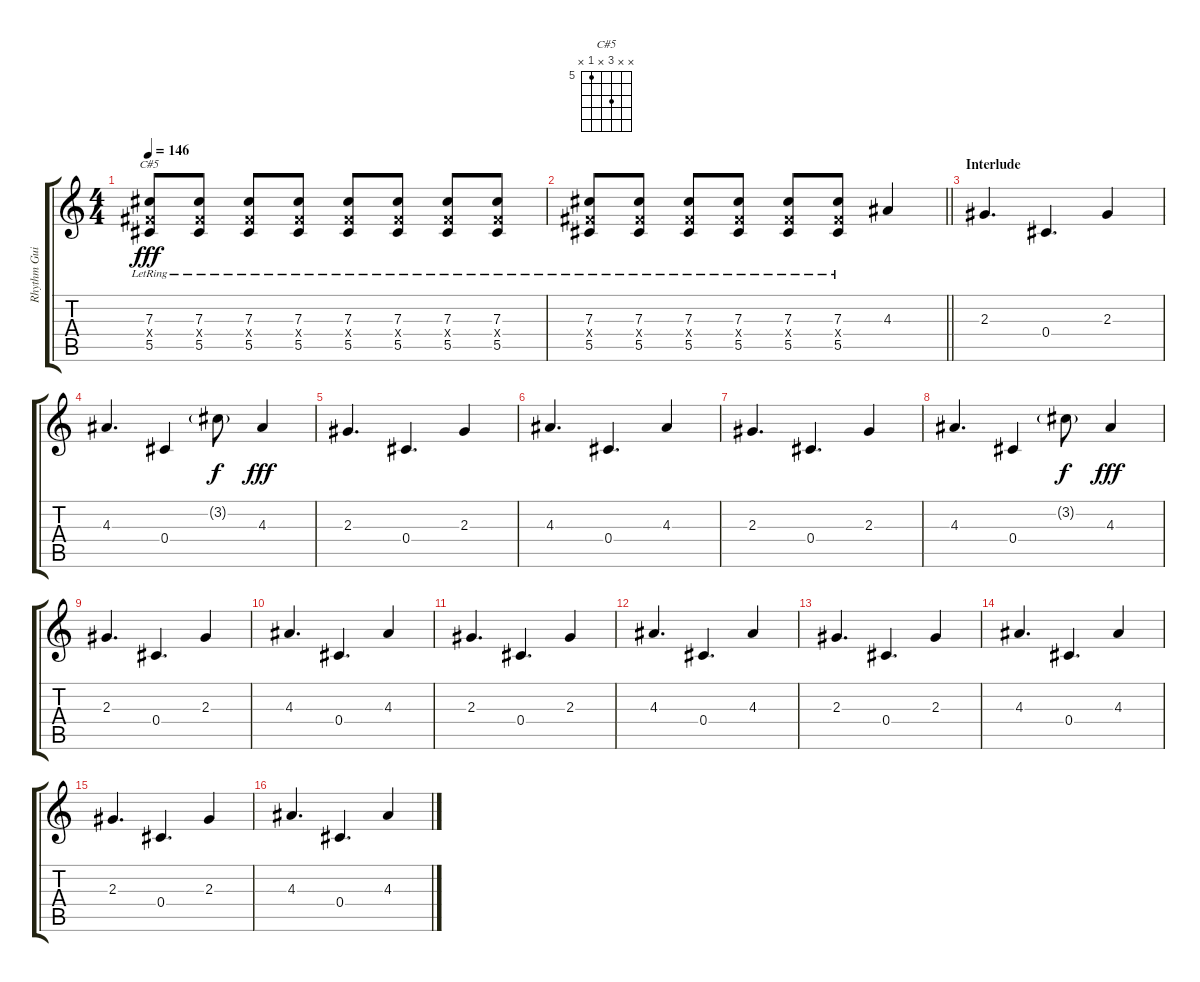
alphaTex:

\track ("Rhythm Guitar" "Rhythm Gui") {instrument electricguitarclean}
\staff {score tabs}
\tuning (Eb4 Bb3 Gb3 Db3 Ab2 Db2) {hide}
\chord ("C#5" x x 7 x 5 x) {firstfret 5}
\ts (4 4)
\tempo 146
\clef g2
\ks c
(7.3{lr} 5.4{x} 5.5{lr}).8{ch "C#5" dy fff} (7.3{lr} 5.4{x} 5.5{lr}).8 (7.3{lr} 5.4{x} 5.5{lr}).8 (7.3{lr} 5.4{x} 5.5{lr}).8 (7.3{lr} 5.4{x} 5.5{lr}).8 (7.3{lr} 5.4{x} 5.5{lr}).8 (7.3{lr} 5.4{x} 5.5{lr}).8 (7.3{lr} 5.4{x} 5.5{lr}).8 |
\barLineRight lightlight
(7.3{lr} 5.4{x} 5.5{lr}).8 (7.3{lr} 5.4{x} 5.5{lr}).8 (7.3{lr} 5.4{x} 5.5{lr}).8 (7.3{lr} 5.4{x} 5.5{lr}).8 (7.3{lr} 5.4{x} 5.5{lr}).8 (7.3{lr} 5.4{x} 5.5{lr}).8 4.3.4{volume 16 instrument electricguitarclean} |
\section ("" "Interlude")
2.3.4{d} 0.4.4{d} 2.3.4 |
4.3.4{d} 0.4.4 3.2{g}.8{dy f} 4.3.4{dy fff} |
2.3.4{d} 0.4.4{d} 2.3.4 |
4.3.4{d} 0.4.4{d} 4.3.4 |
2.3.4{d} 0.4.4{d} 2.3.4 |
4.3.4{d} 0.4.4 3.2{g}.8{dy f} 4.3.4{dy fff} |
2.3.4{d} 0.4.4{d} 2.3.4 |
4.3.4{d} 0.4.4{d} 4.3.4 |
2.3.4{d} 0.4.4{d} 2.3.4 |
4.3.4{d} 0.4.4{d} 4.3.4 |
2.3.4{d} 0.4.4{d} 2.3.4 |
4.3.4{d} 0.4.4{d} 4.3.4 |
2.3.4{d} 0.4.4{d} 2.3.4 |
4.3.4{d} 0.4.4{d} 4.3.4
